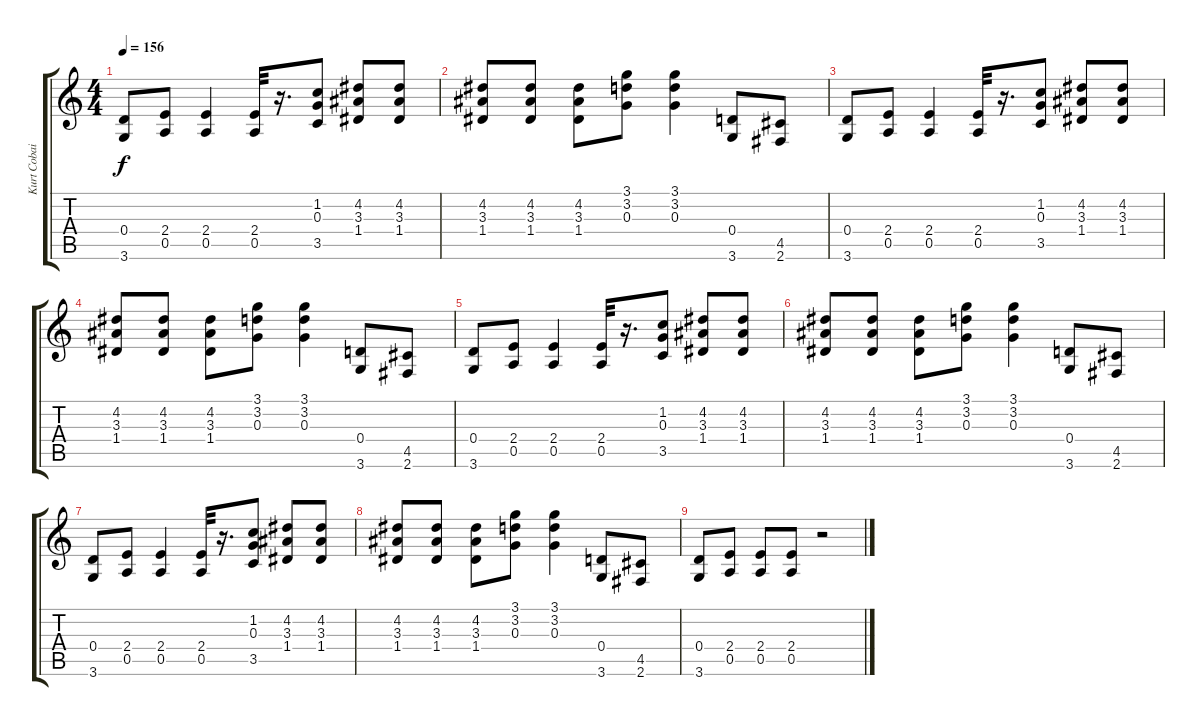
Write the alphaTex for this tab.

\track ("Kurt Cobain" "Kurt Cobai") {instrument overdrivenguitar}
\staff {score tabs}
\tuning (E4 B3 G3 D3 A2 E2) {hide}
\ts (4 4)
\tempo 156
\clef g2
\ks c
(0.4 3.6).8{dy f} (2.4 0.5).8 (2.4 0.5).4 (2.4 0.5).32 r.16{d} (1.2 0.3 3.5).8 (4.2 3.3 1.4).8 (4.2 3.3 1.4).8 |
(4.2 3.3 1.4).8 (4.2 3.3 1.4).8 (4.2 3.3 1.4).8 (3.1 3.2 0.3).8 (3.1 3.2 0.3).4 (0.4 3.6).8 (4.5 2.6).8 |
(0.4 3.6).8 (2.4 0.5).8 (2.4 0.5).4 (2.4 0.5).32 r.16{d} (1.2 0.3 3.5).8 (4.2 3.3 1.4).8 (4.2 3.3 1.4).8 |
(4.2 3.3 1.4).8 (4.2 3.3 1.4).8 (4.2 3.3 1.4).8 (3.1 3.2 0.3).8 (3.1 3.2 0.3).4 (0.4 3.6).8 (4.5 2.6).8 |
(0.4 3.6).8 (2.4 0.5).8 (2.4 0.5).4 (2.4 0.5).32 r.16{d} (1.2 0.3 3.5).8 (4.2 3.3 1.4).8 (4.2 3.3 1.4).8 |
(4.2 3.3 1.4).8 (4.2 3.3 1.4).8 (4.2 3.3 1.4).8 (3.1 3.2 0.3).8 (3.1 3.2 0.3).4 (0.4 3.6).8 (4.5 2.6).8 |
(0.4 3.6).8 (2.4 0.5).8 (2.4 0.5).4 (2.4 0.5).32 r.16{d} (1.2 0.3 3.5).8 (4.2 3.3 1.4).8 (4.2 3.3 1.4).8 |
(4.2 3.3 1.4).8 (4.2 3.3 1.4).8 (4.2 3.3 1.4).8 (3.1 3.2 0.3).8 (3.1 3.2 0.3).4 (0.4 3.6).8 (4.5 2.6).8 |
(0.4 3.6).8 (2.4 0.5).8 (2.4 0.5).8 (2.4 0.5).8 r.2
